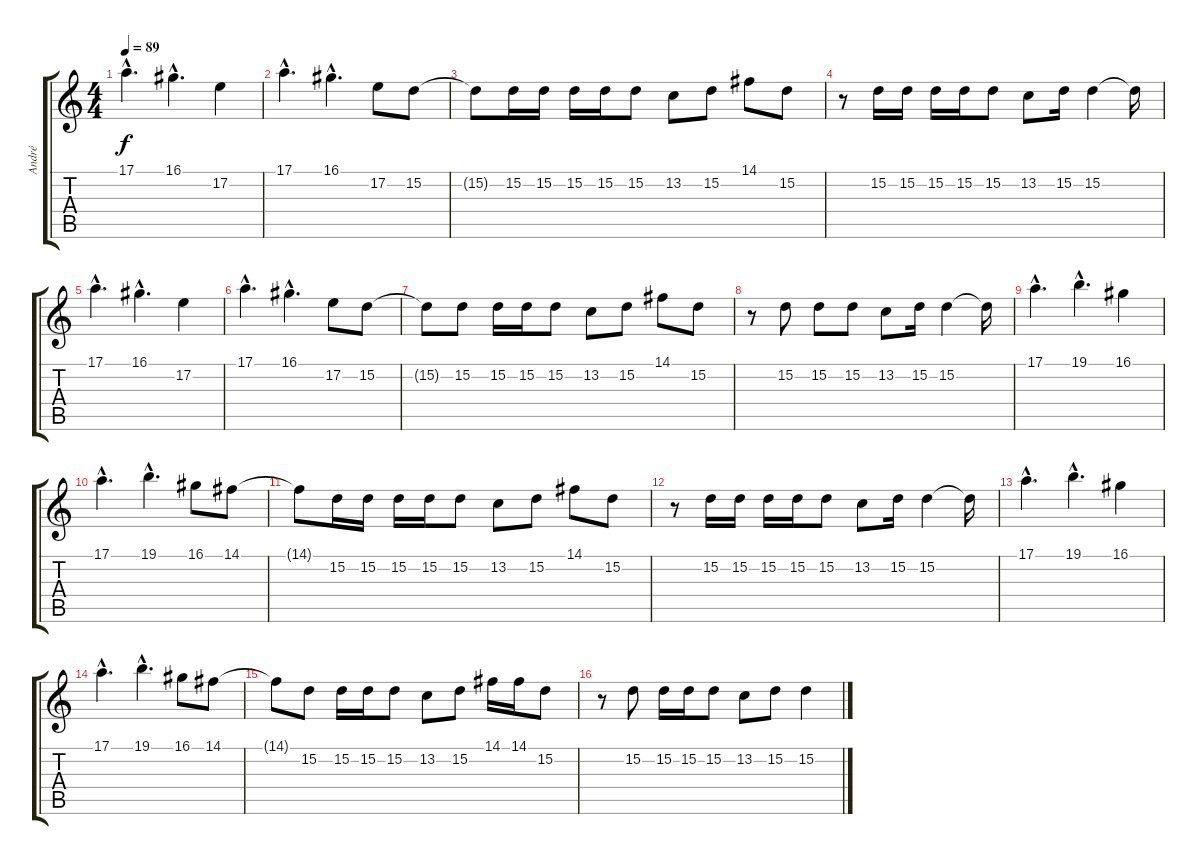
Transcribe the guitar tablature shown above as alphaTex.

\track ("André" "André") {instrument lead6voice}
\staff {score tabs}
\tuning (E4 B3 G3 D3 A2 E2) {hide}
\ts (4 4)
\tempo 89
\clef g2
\ks c
17.1{hac}.4{d dy f} 16.1{hac}.4{d} 17.2.4 |
17.1{hac}.4{d} 16.1{hac}.4{d} 17.2.8 15.2.8 |
15.2{t}.8 15.2.16 15.2.16 15.2.16 15.2.16 15.2.8 13.2.8 15.2.8 14.1.8 15.2.8 |
r.8 15.2.16 15.2.16 15.2.16 15.2.16 15.2.8 13.2.8 15.2.16 15.2.4 15.2{t}.16 |
17.1{hac}.4{d} 16.1{hac}.4{d} 17.2.4 |
17.1{hac}.4{d} 16.1{hac}.4{d} 17.2.8 15.2.8 |
15.2{t}.8 15.2.8 15.2.16 15.2.16 15.2.8 13.2.8 15.2.8 14.1.8 15.2.8 |
r.8 15.2.8 15.2.8 15.2.8 13.2.8 15.2.16 15.2.4 15.2{t}.16 |
17.1{hac}.4{d} 19.1{hac}.4{d} 16.1.4 |
17.1{hac}.4{d} 19.1{hac}.4{d} 16.1.8 14.1.8 |
14.1{t}.8 15.2.16 15.2.16 15.2.16 15.2.16 15.2.8 13.2.8 15.2.8 14.1.8 15.2.8 |
r.8 15.2.16 15.2.16 15.2.16 15.2.16 15.2.8 13.2.8 15.2.16 15.2.4 15.2{t}.16 |
17.1{hac}.4{d} 19.1{hac}.4{d} 16.1.4 |
17.1{hac}.4{d} 19.1{hac}.4{d} 16.1.8 14.1.8 |
14.1{t}.8 15.2.8 15.2.16 15.2.16 15.2.8 13.2.8 15.2.8 14.1.16 14.1.16 15.2.8 |
r.8 15.2.8 15.2.16 15.2.16 15.2.8 13.2.8 15.2.8 15.2.4
